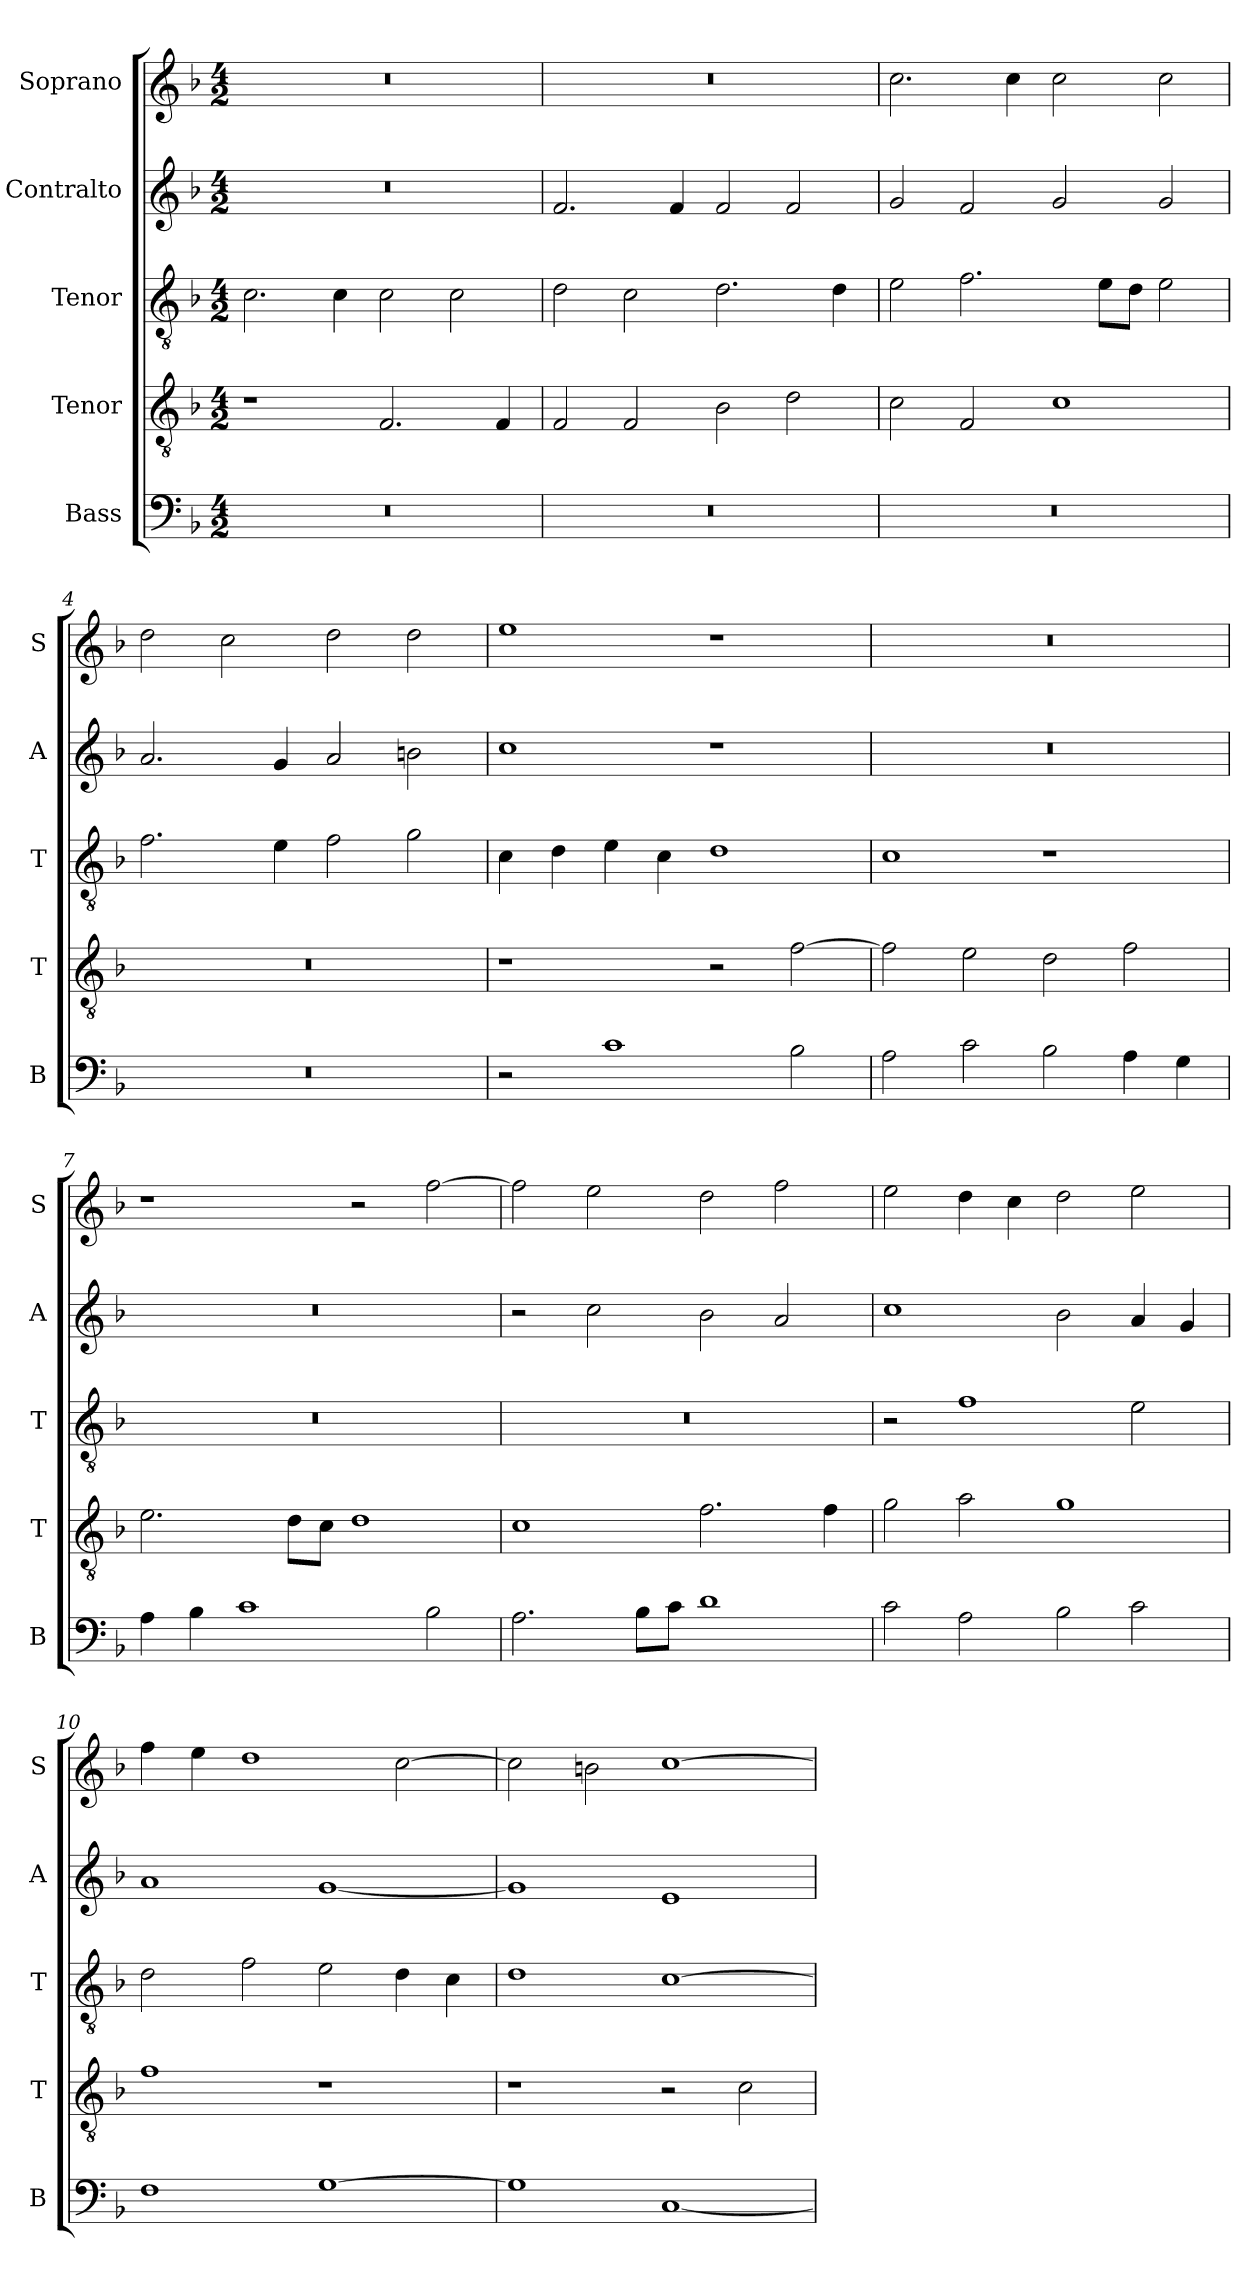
**kern	**kern	**kern	**kern	**kern
*part5	*part4	*part3	*part2	*part1
*staff5	*staff4	*staff3	*staff2	*staff1
*I"Bass	*I"Tenor	*I"Tenor	*I"Contralto	*I"Soprano
*I'B	*I'T	*I'T	*I'A	*I'S
*clefF4	*clefGv2	*clefGv2	*clefG2	*clefG2
*k[b-]	*k[b-]	*k[b-]	*k[b-]	*k[b-]
*F:ion	*F:ion	*F:ion	*F:ion	*F:ion
*M4/2	*M4/2	*M4/2	*M4/2	*M4/2
=1	=1	=1	=1	=1
0r	1r	2.c	0r	0r
.	.	4c	.	.
.	2.F	2c	.	.
.	.	2c	.	.
.	4F	.	.	.
=2	=2	=2	=2	=2
0r	2F	2d	2.f	0r
.	2F	2c	.	.
.	.	.	4f	.
.	2B-	2.d	2f	.
.	2d	.	2f	.
.	.	4d	.	.
=3	=3	=3	=3	=3
0r	2c	2e	2g	2.cc
.	2F	2.f	2f	.
.	.	.	.	4cc
.	1c	.	2g	2cc
.	.	8e\L	.	.
.	.	8d\J	.	.
.	.	2e	2g	2cc
=4	=4	=4	=4	=4
0r	0r	2.f	2.a	2dd
.	.	.	.	2cc
.	.	4e	4g	.
.	.	2f	2a	2dd
.	.	2g	2bn	2dd
=5	=5	=5	=5	=5
2r	1r	4c	1cc	1ee
.	.	4d	.	.
1c	.	4e	.	.
.	.	4c	.	.
.	2r	1d	1r	1r
2B-	[2f	.	.	.
=6	=6	=6	=6	=6
2A	2f]	1c	0r	0r
2c	2e	.	.	.
2B-	2d	1r	.	.
4A	2f	.	.	.
4G	.	.	.	.
=7	=7	=7	=7	=7
4A	2.e	0r	0r	1r
4B-	.	.	.	.
1c	.	.	.	.
.	8d\L	.	.	.
.	8c\J	.	.	.
.	1d	.	.	2r
2B-	.	.	.	[2ff
=8	=8	=8	=8	=8
2.A	1c	0r	2r	2ff]
.	.	.	2cc	2ee
8B-\L	.	.	.	.
8c\J	.	.	.	.
1d	2.f	.	2b-	2dd
.	.	.	2a	2ff
.	4f	.	.	.
=9	=9	=9	=9	=9
2c	2g	2r	1cc	2ee
2A	2a	1f	.	4dd
.	.	.	.	4cc
2B-	1g	.	2b-	2dd
2c	.	2e	4a	2ee
.	.	.	4g	.
=10	=10	=10	=10	=10
1F	1f	2d	1a	4ff
.	.	.	.	4ee
.	.	2f	.	1dd
[1G	1r	2e	[1g	.
.	.	4d	.	[2cc
.	.	4c	.	.
=11	=11	=11	=11	=11
1G]	1r	1d	1g]	2cc]
.	.	.	.	2bn
[1C	2r	[1c	1e	[1cc
.	2c	.	.	.
=	=	=	=	=
*-	*-	*-	*-	*-
